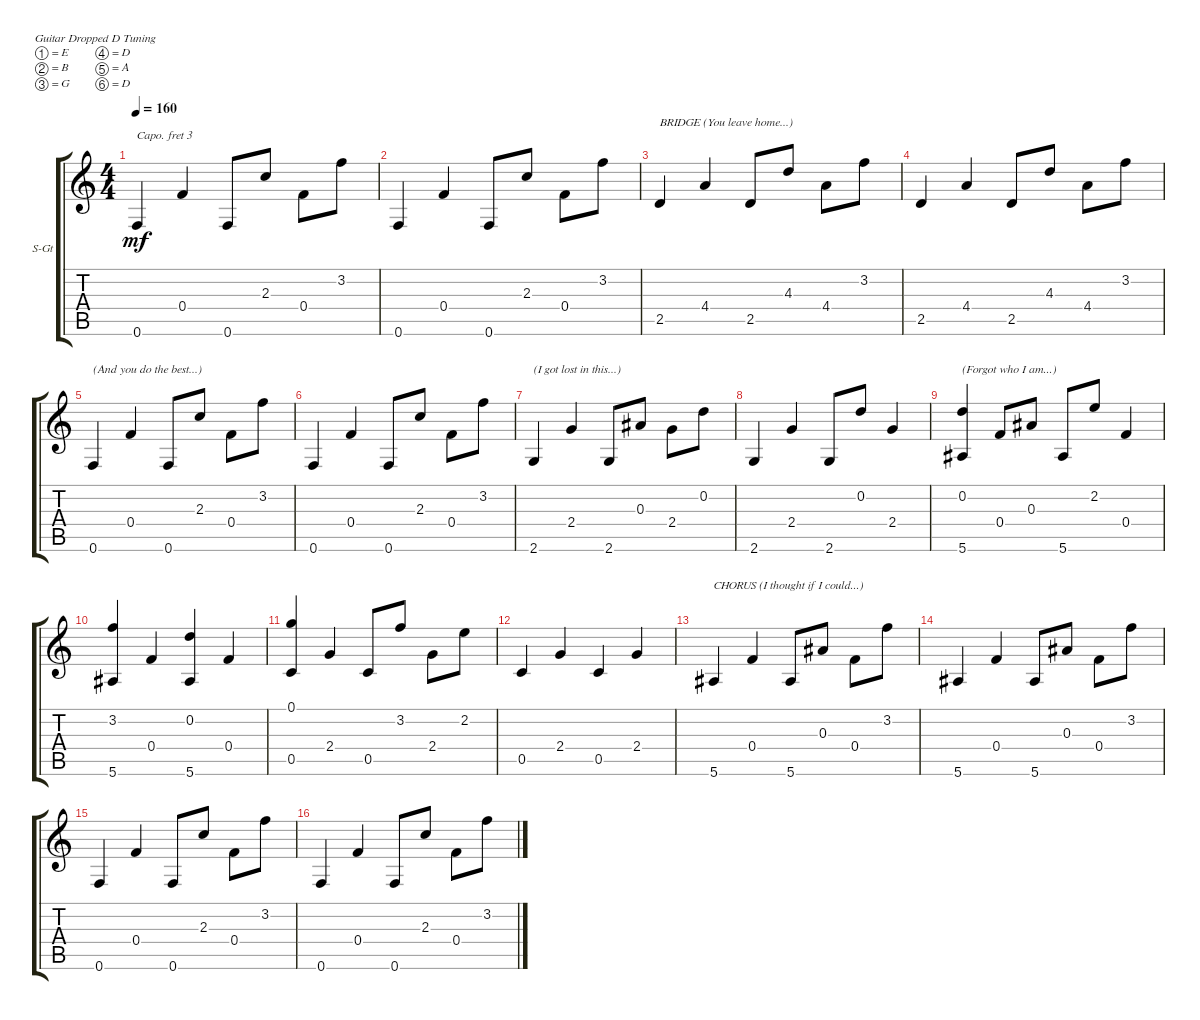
\defaultSystemsLayout 4
\bracketExtendMode groupsimilarinstruments
\firstSystemTrackNameOrientation horizontal
\otherSystemsTrackNameOrientation horizontal
\track ("Steel Guitar" "S-Gt") {instrument acousticguitarsteel}
\staff {score tabs}
\capo 3
\tuning (E4 B3 G3 D3 A2 D2)
\ts (4 4)
\tempo 160
\clef g2
\ks c
0.6.4{dy mf} 0.4.4 0.6.8 2.3.8 0.4.8 3.2.8 |
0.6.4 0.4.4 0.6.8 2.3.8 0.4.8 3.2.8 |
2.5.4{txt "BRIDGE (You leave home...)"} 4.4.4 2.5.8 4.3.8 4.4.8 3.2.8 |
2.5.4 4.4.4 2.5.8 4.3.8 4.4.8 3.2.8 |
0.6.4{txt "(And you do the best...)"} 0.4.4 0.6.8 2.3.8 0.4.8 3.2.8 |
0.6.4 0.4.4 0.6.8 2.3.8 0.4.8 3.2.8 |
2.6.4{txt "(I got lost in this...)"} 2.4.4 2.6.8 0.3.8 2.4.8 0.2.8 |
2.6.4 2.4.4 2.6.8 0.2.8 2.4.4 |
(5.6 0.2).4{txt "(Forgot who I am...)"} 0.4.8 0.3.8 5.6.8 2.2.8 0.4.4 |
(5.6 3.2).4 0.4.4 (5.6 0.2).4 0.4.4 |
(0.5 0.1).4 2.4.4 0.5.8 3.2.8 2.4.8 2.2.8 |
0.5.4 2.4.4 0.5.4 2.4.4 |
5.6.4{txt "CHORUS (I thought if I could...)"} 0.4.4 5.6.8 0.3.8 0.4.8 3.2.8 |
5.6.4 0.4.4 5.6.8 0.3.8 0.4.8 3.2.8 |
0.6.4 0.4.4 0.6.8 2.3.8 0.4.8 3.2.8 |
0.6.4 0.4.4 0.6.8 2.3.8 0.4.8 3.2.8
